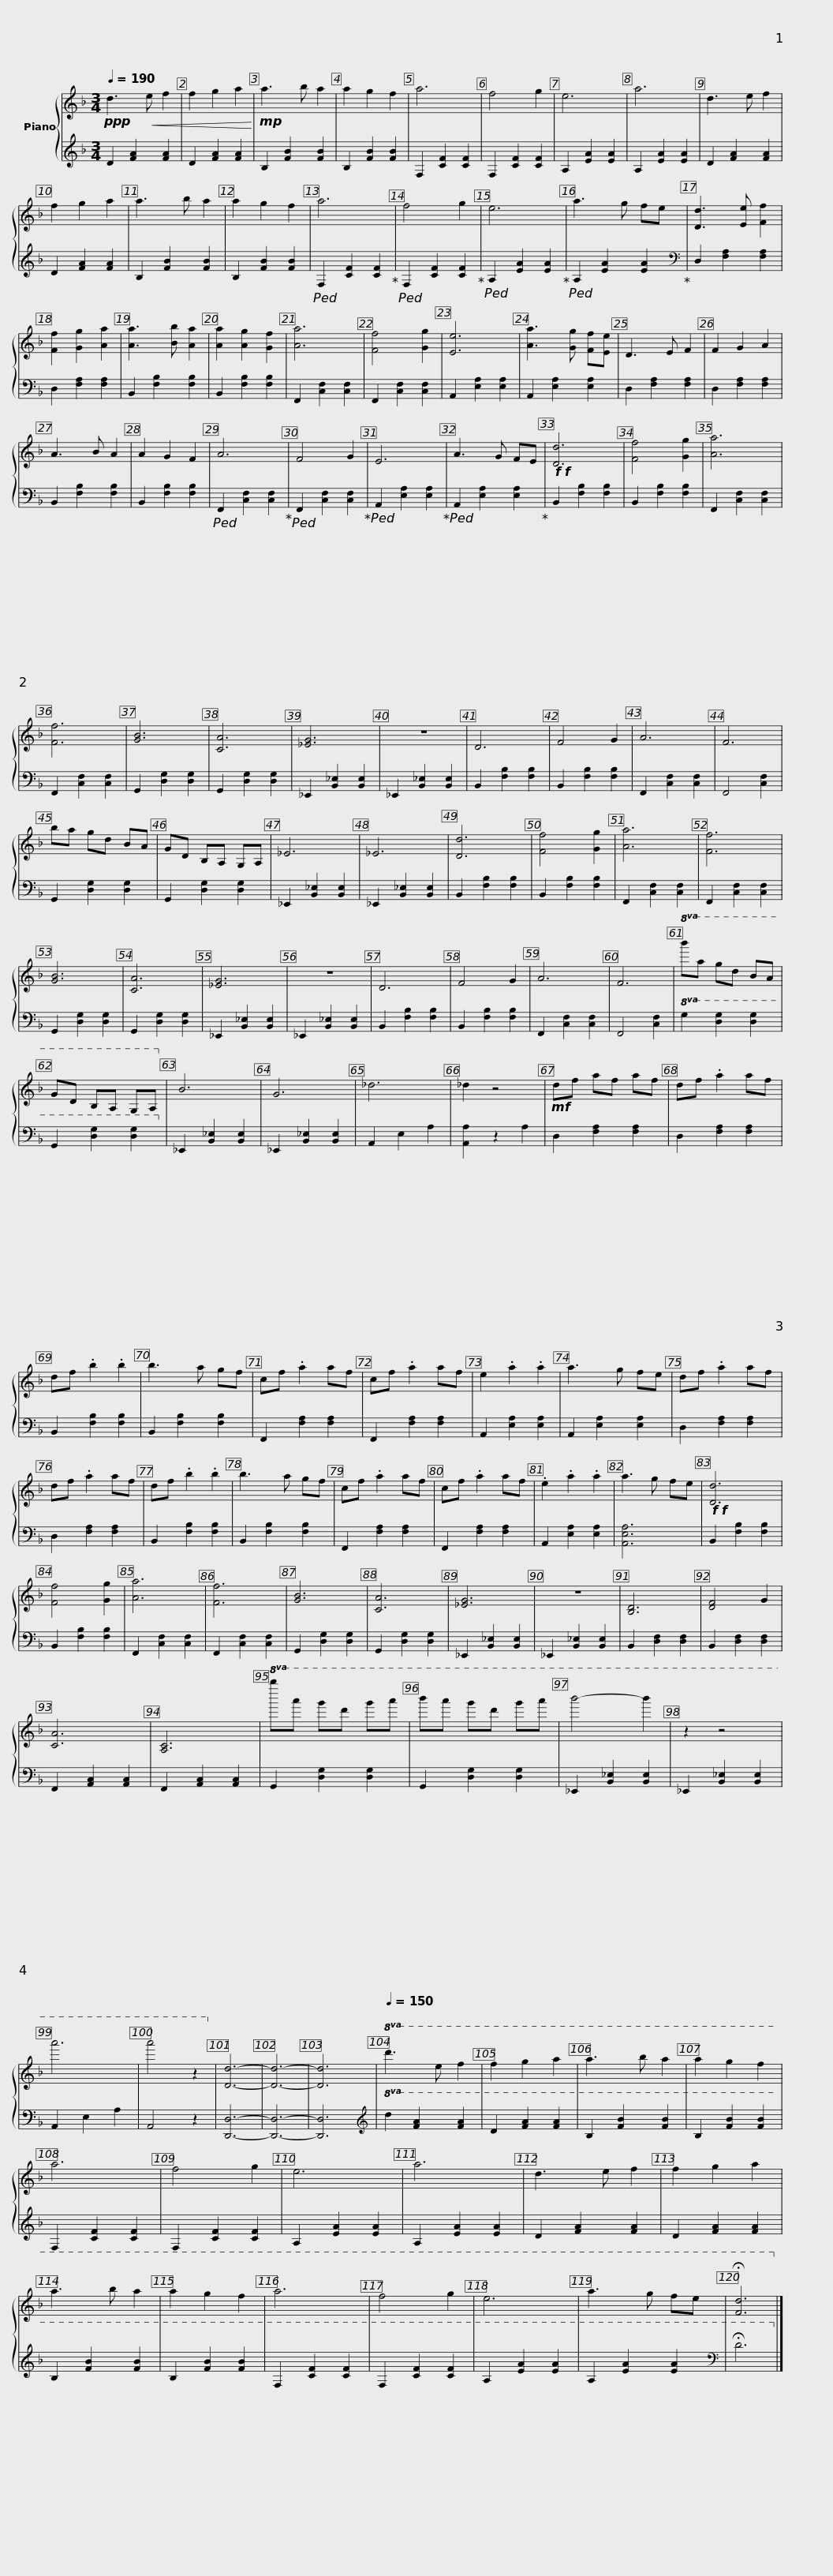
X:1
%%score { 1 | 2 }
L:1/8
Q:1/4=190
M:3/4
I:linebreak $
K:F
V:1 treble
V:2 treble
V:1
!ppp! d3!<(! e f2 | f2 g2 a2!<)! |!mp! a3 b a2 | a2 g2 f2 | a6 | %5
 f4 g2 | e6 | a6 | d3 e f2 | f2 g2 a2 | %10
 a3 b a2 |$ a2 g2 f2 | a6 | f4 g2 | e6 | %15
 a3 g fe | [Dd]3 [Ee] [Ff]2 | [Ff]2 [Gg]2 [Aa]2 | [Aa]3 [Bb] [Aa]2 | [Aa]2 [Ag]2 [Gf]2 | %20
 [Aa]6 | [Ff]4 [Gg]2 |$ [Ee]6 | [Aa]3 [Gg] [Ff][Ee] | D3 E F2 | %25
 F2 G2 A2 | A3 B A2 | A2 G2 F2 | A6 | F4 G2 | %30
 E6 | A3 G FE |!f!!f! [Dd]6 |$ [Ff]4 [Gg]2 | [Aa]6 | %35
 [Ff]6 | [GB]6 | [CA]6 | [_EG]6 | z6 | %40
 D6 | F4 G2 | A6 | F6 | ba gd BA |$ %45
 GD B,A, G,A, | _E6 | _E6 | [Dd]6 | [Ff]4 [Gg]2 | %50
 [Aa]6 | [Ff]6 | [GB]6 | [CA]6 | [_EG]6 | %55
 z6 |$ D6 | F4 G2 | A6 | F6 | %60
!8va(! b'a' g'd' ba | gd BA GA!8va)! | B6 | G6 | _d6 | %65
 _d2 z4 |$!mf! df af af | df .a2 af | df .b2 .b2 | b3 a gf | %70
 cf .a2 af | cf .a2 af | e2 .a2 .a2 | a3 g fe | df .a2 af |$ %75
 df .a2 af | df .b2 .b2 | b3 a gf | cf .a2 af | cf .a2 af | %80
 .e2 .a2 .a2 | a3 g fe |!f!!f! [Dd]6 | [Ff]4 [Gg]2 | [Aa]6 |$ %85
 [Ff]6 | [GB]6 | [CA]6 | [_EG]6 | z6 | %90
 [B,D]6 | [DF]4 G2 | [CA]6 | [A,C]6 |!8va(! b''a'' g''d'' g''a'' |$ %95
 b''a'' g''d'' g''a'' | b''4- b''2 | z2 z4 | a''6 | a''4 z2!8va)! | %100
 [Dd]6- | [Dd]6- | [Dd]6 |[Q:1/4=150]!8va(! d'3 e' f'2 | f'2 g'2 a'2 | %105
 a'3 b' a'2 |$ a'2 g'2 f'2 | a'6 | f'4 g'2 | e'6 | %110
 a'6 | d'3 e' f'2 | f'2 g'2 a'2 | a'3 b' a'2 | a'2 g'2 f'2 | %115
 a'6 | f'4 g'2 |$ e'6 | a'3 g' f'e' | !fermata![fd']6!8va)! |] %120
V:2
 D2 [FA]2 [FA]2 | D2 [FA]2 [FA]2 | B,2 [FB]2 [FB]2 | B,2 [FB]2 [FB]2 | F,2 [CF]2 [CF]2 | %5
 F,2 [CF]2 [CF]2 | A,2 [EA]2 [EA]2 | A,2 [EA]2 [EA]2 | D2 [FA]2 [FA]2 | D2 [FA]2 [FA]2 | %10
 B,2 [FB]2 [FB]2 |$ B,2 [FB]2 [FB]2 |!ped! F,2 [CF]2 [CF]2!ped-up! |!ped! F,2 [CF]2 [CF]2!ped-up! |!ped! A,2 [EA]2 [EA]2!ped-up! | %15
!ped! A,2 [EA]2 [EA]2!ped-up! |[K:bass] D,2 [F,A,]2 [F,A,]2 | D,2 [F,A,]2 [F,A,]2 | B,,2 [F,B,]2 [F,B,]2 | B,,2 [F,B,]2 [F,B,]2 | %20
 F,,2 [C,F,]2 [C,F,]2 | F,,2 [C,F,]2 [C,F,]2 |$ A,,2 [E,A,]2 [E,A,]2 | A,,2 [E,A,]2 [E,A,]2 | D,2 [F,A,]2 [F,A,]2 | %25
 D,2 [F,A,]2 [F,A,]2 | B,,2 [F,B,]2 [F,B,]2 | B,,2 [F,B,]2 [F,B,]2 |!ped! F,,2 [C,F,]2 [C,F,]2!ped-up! |!ped! F,,2 [C,F,]2 [C,F,]2!ped-up! | %30
!ped! A,,2 [E,A,]2 [E,A,]2!ped-up! |!ped! A,,2 [E,A,]2 [E,A,]2!ped-up! | B,,2 [F,B,]2 [F,B,]2 |$ B,,2 [F,B,]2 [F,B,]2 | F,,2 [C,F,]2 [C,F,]2 | %35
 F,,2 [C,F,]2 [C,F,]2 | G,,2 [D,G,]2 [D,G,]2 | G,,2 [D,G,]2 [D,G,]2 | _E,,2 [B,,_E,]2 [B,,E,]2 | _E,,2 [B,,_E,]2 [B,,E,]2 | %40
 B,,2 [F,B,]2 [F,B,]2 | B,,2 [F,B,]2 [F,B,]2 | F,,2 [C,F,]2 [C,F,]2 | F,,4 [C,F,]2 | G,,2 [D,G,]2 [D,G,]2 |$ %45
 G,,2 [D,G,]2 [D,G,]2 | _E,,2 [B,,_E,]2 [B,,E,]2 | _E,,2 [B,,_E,]2 [B,,E,]2 | B,,2 [F,B,]2 [F,B,]2 | B,,2 [F,B,]2 [F,B,]2 | %50
 F,,2 [C,F,]2 [C,F,]2 | F,,2 [C,F,]2 [C,F,]2 | G,,2 [D,G,]2 [D,G,]2 | G,,2 [D,G,]2 [D,G,]2 | _E,,2 [B,,_E,]2 [B,,E,]2 | %55
 _E,,2 [B,,_E,]2 [B,,E,]2 |$ B,,2 [F,B,]2 [F,B,]2 | B,,2 [F,B,]2 [F,B,]2 | F,,2 [C,F,]2 [C,F,]2 | F,,4 [C,F,]2 | %60
!8va(! G,2 [DG]2 [DG]2 | G,2 [DG]2 [DG]2!8va)! | _E,,2 [B,,_E,]2 [B,,E,]2 | _E,,2 [B,,_E,]2 [B,,E,]2 | A,,2 E,2 A,2 | %65
 [A,,A,]2 z2 A,2 |$ D,2 [F,A,]2 [F,A,]2 | D,2 [F,A,]2 [F,A,]2 | B,,2 [F,B,]2 [F,B,]2 | B,,2 [F,B,]2 [F,B,]2 | %70
 F,,2 [F,A,]2 [F,A,]2 | F,,2 [F,A,]2 [F,A,]2 | A,,2 [E,A,]2 [E,A,]2 | A,,2 [E,A,]2 [E,A,]2 | D,2 [F,A,]2 [F,A,]2 |$ %75
 D,2 [F,A,]2 [F,A,]2 | B,,2 [F,B,]2 [F,B,]2 | B,,2 [F,B,]2 [F,B,]2 | F,,2 [F,A,]2 [F,A,]2 | F,,2 [F,A,]2 [F,A,]2 | %80
 A,,2 [E,A,]2 [E,A,]2 | [A,,E,A,]6 | B,,2 [F,B,]2 [F,B,]2 | B,,2 [F,B,]2 [F,B,]2 | F,,2 [C,F,]2 [C,F,]2 |$ %85
 F,,2 [C,F,]2 [C,F,]2 | G,,2 [D,G,]2 [D,G,]2 | G,,2 [D,G,]2 [D,G,]2 | _E,,2 [B,,_E,]2 [B,,E,]2 | _E,,2 [B,,_E,]2 [B,,E,]2 | %90
 B,,2 [D,F,]2 [D,F,]2 | B,,2 [D,F,]2 [D,F,]2 | F,,2 [A,,C,]2 [A,,C,]2 | F,,2 [A,,C,]2 [A,,C,]2 | G,,2 [D,G,]2 [D,G,]2 |$ %95
 G,,2 [D,G,]2 [D,G,]2 | _E,,2 [B,,_E,]2 [B,,E,]2 | _E,,2 [B,,_E,]2 [B,,E,]2 | A,,2 E,2 A,2 | A,,4 z2 | %100
 [D,,D,]6- | [D,,D,]6- | [D,,D,]6 |[K:treble]!8va(! d2 [fa]2 [fa]2 | d2 [fa]2 [fa]2 | %105
 B2 [fb]2 [fb]2 |$ B2 [fb]2 [fb]2 | F2 [cf]2 [cf]2 | F2 [cf]2 [cf]2 | A2 [ea]2 [ea]2 | %110
 A2 [ea]2 [ea]2 | d2 [fa]2 [fa]2 | d2 [fa]2 [fa]2 | B2 [fb]2 [fb]2 | B2 [fb]2 [fb]2 | %115
 F2 [cf]2 [cf]2 | F2 [cf]2 [cf]2 |$ A2 [ea]2 [ea]2 | A2 [ea]2 [ea]2 |[K:bass] !fermata!d6!8va)! |] %120
